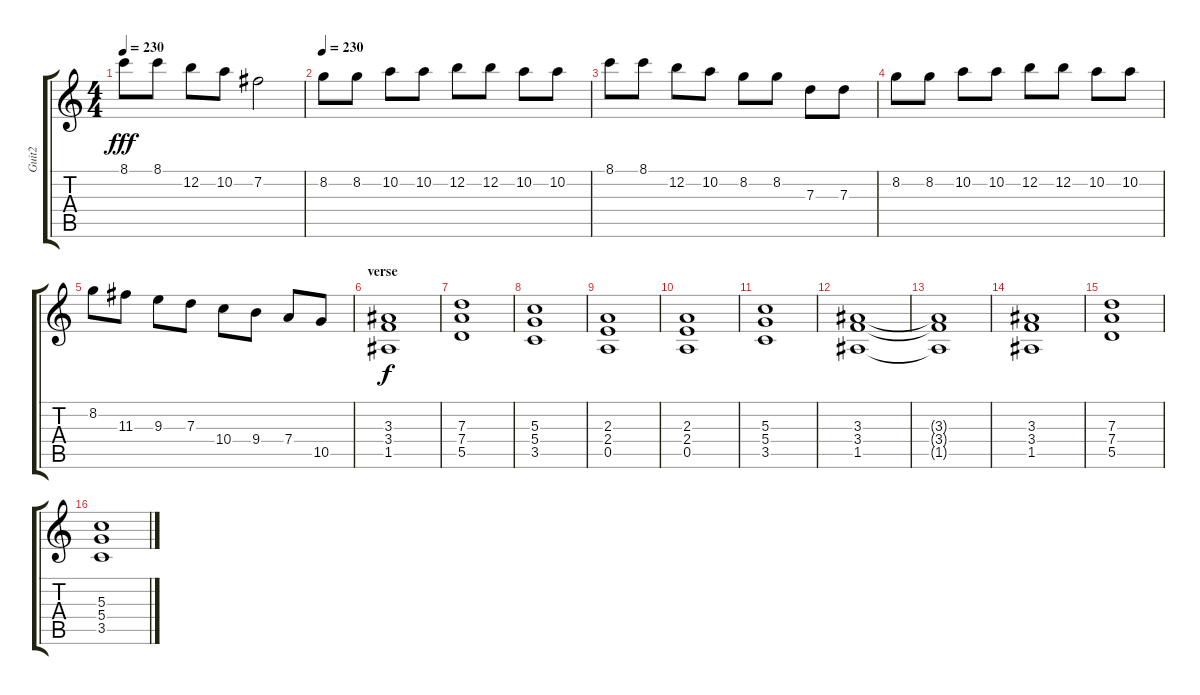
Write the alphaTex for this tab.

\track ("Guit2" "Guit2") {instrument overdrivenguitar}
\staff {score tabs}
\tuning (E4 B3 G3 D3 A2 E2) {hide}
\ts (4 4)
\tempo 230
\clef g2
\ks c
8.1.8{dy fff} 8.1.8 12.2.8 10.2.8 7.2.2 |
\tempo 230
8.2.8{instrument overdrivenguitar} 8.2.8 10.2.8 10.2.8 12.2.8 12.2.8 10.2.8 10.2.8 |
8.1.8 8.1.8 12.2.8 10.2.8 8.2.8 8.2.8 7.3.8 7.3.8 |
8.2.8 8.2.8 10.2.8 10.2.8 12.2.8 12.2.8 10.2.8 10.2.8 |
8.2.8 11.3.8 9.3.8 7.3.8 10.4.8 9.4.8 7.4.8 10.5.8 |
\section ("" "verse")
(3.3 3.4 1.5).1{dy f} |
(7.3 7.4 5.5).1 |
(5.3 5.4 3.5).1 |
(2.3 2.4 0.5).1 |
(2.3 2.4 0.5).1 |
(5.3 5.4 3.5).1 |
(3.3 3.4 1.5).1 |
(3.3{t} 3.4{t} 1.5{t}).1 |
(3.3 3.4 1.5).1 |
(7.3 7.4 5.5).1 |
(5.3 5.4 3.5).1
